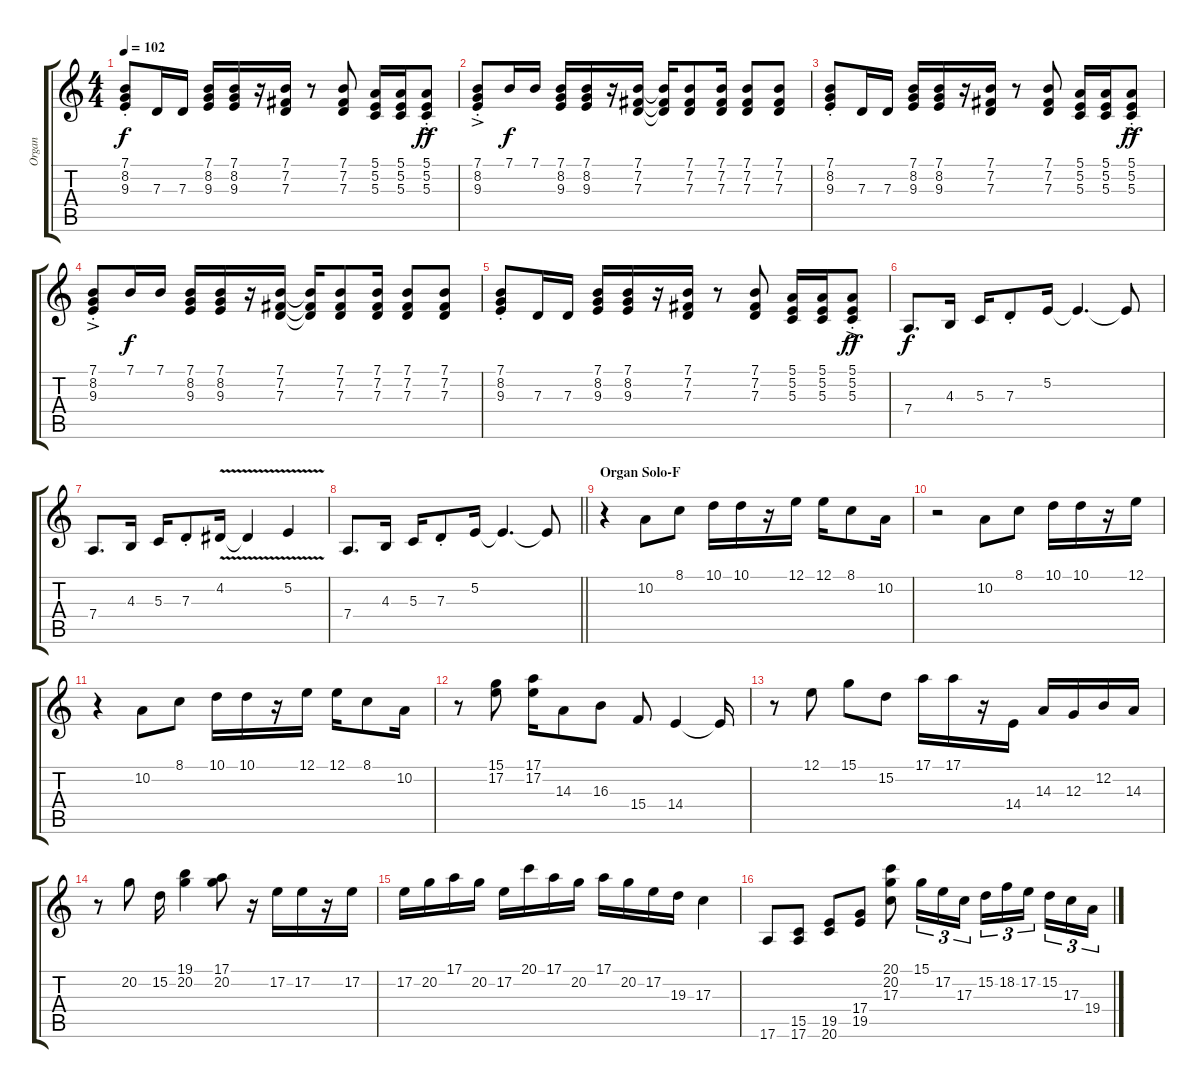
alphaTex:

\track ("Organ" "Organ") {instrument percussiveorgan}
\staff {score tabs}
\tuning (E4 B3 G3 D3 A2 E2) {hide}
\ts (4 4)
\tempo 102
\clef g2
\ks c
(7.1{st} 8.2{st} 9.3{st}).8{dy f} 7.3.16 7.3.16 (7.1 8.2 9.3).16 (7.1 8.2 9.3).16 r.16 (7.1 7.2 7.3).16 r.8 (7.1 7.2 7.3).8 (5.1 5.2 5.3).16 (5.1 5.2 5.3).16 (5.1{ac st} 5.2{ac st} 5.3{ac st}).8{dy ff} |
(7.1{ac st} 8.2{ac st} 9.3{ac st}).8 7.1.16{dy f} 7.1.16 (7.1 8.2 9.3).16 (7.1 8.2 9.3).16 r.16 (7.1 7.2 7.3).16 (7.1{t} 7.2{t} 7.3{t}).16 (7.1 7.2 7.3).8 (7.1 7.2 7.3).16 (7.1 7.2 7.3).8 (7.1 7.2 7.3).8 |
(7.1{st} 8.2{st} 9.3{st}).8 7.3.16 7.3.16 (7.1 8.2 9.3).16 (7.1 8.2 9.3).16 r.16 (7.1 7.2 7.3).16 r.8 (7.1 7.2 7.3).8 (5.1 5.2 5.3).16 (5.1 5.2 5.3).16 (5.1{ac st} 5.2{ac st} 5.3{ac st}).8{dy ff} |
(7.1{ac st} 8.2{ac st} 9.3{ac st}).8 7.1.16{dy f} 7.1.16 (7.1 8.2 9.3).16 (7.1 8.2 9.3).16 r.16 (7.1 7.2 7.3).16 (7.1{t} 7.2{t} 7.3{t}).16 (7.1 7.2 7.3).8 (7.1 7.2 7.3).16 (7.1 7.2 7.3).8 (7.1 7.2 7.3).8 |
(7.1{st} 8.2{st} 9.3{st}).8 7.3.16 7.3.16 (7.1 8.2 9.3).16 (7.1 8.2 9.3).16 r.16 (7.1 7.2 7.3).16 r.8 (7.1 7.2 7.3).8 (5.1 5.2 5.3).16 (5.1 5.2 5.3).16 (5.1{ac st} 5.2{ac st} 5.3{ac st}).8{dy ff} |
7.4.8{d dy f} 4.3.16 5.3.16 7.3{st}.8 5.2.16 5.2{t}.4{d} 5.2{t}.8 |
7.4.8{d} 4.3.16 5.3.16 7.3{st}.8 4.2{v}.16 4.2{t}.4 5.2{v}.4 |
\barLineRight lightlight
7.4.8{d} 4.3.16 5.3.16 7.3{st}.8 5.2.16 5.2{t}.4{d} 5.2{t}.8 |
\section ("" "Organ Solo-F")
r.4{volume 12} 10.2.8 8.1.8 10.1.16 10.1.16 r.16 12.1.16 12.1.16 8.1.8 10.2.16 |
r.2 10.2.8 8.1.8 10.1.16 10.1.16 r.16 12.1.16 |
r.4 10.2.8 8.1.8 10.1.16 10.1.16 r.16 12.1.16 12.1.16 8.1.8 10.2.16 |
r.8 (15.1 17.2).8 (17.1 17.2).16 14.3.8 16.3.8 15.4.8 14.4.4 14.4{t}.16 |
r.8 12.1.8 15.1.8 15.2.8 17.1.16 17.1.16 r.16 14.4.16 14.3.16 12.3.16 12.2.16 14.3.16 |
r.8 20.2.8 15.2.16 (19.1 20.2).4 (17.1 20.2).8 r.16 17.2.16 17.2.16 r.16 17.2.16 |
17.2.16 20.2.16 17.1.16 20.2.16 17.2.16 20.1.16 17.1.16 20.2.16 17.1.16 20.2.16 17.2.16 19.3.16 17.3.4 |
17.6.8 (15.5 17.6).8 (19.5 20.6).8 (17.4 19.5).8 (20.1 20.2 17.3).8 15.1.16{tu (3 2)} 17.2.16{tu (3 2)} 17.3.16{tu (3 2)} 15.2.16{tu (3 2)} 18.2.16{tu (3 2)} 17.2.16{tu (3 2) beam splitsecondary} 15.2.16{tu (3 2)} 17.3.16{tu (3 2)} 19.4.16{tu (3 2)}
